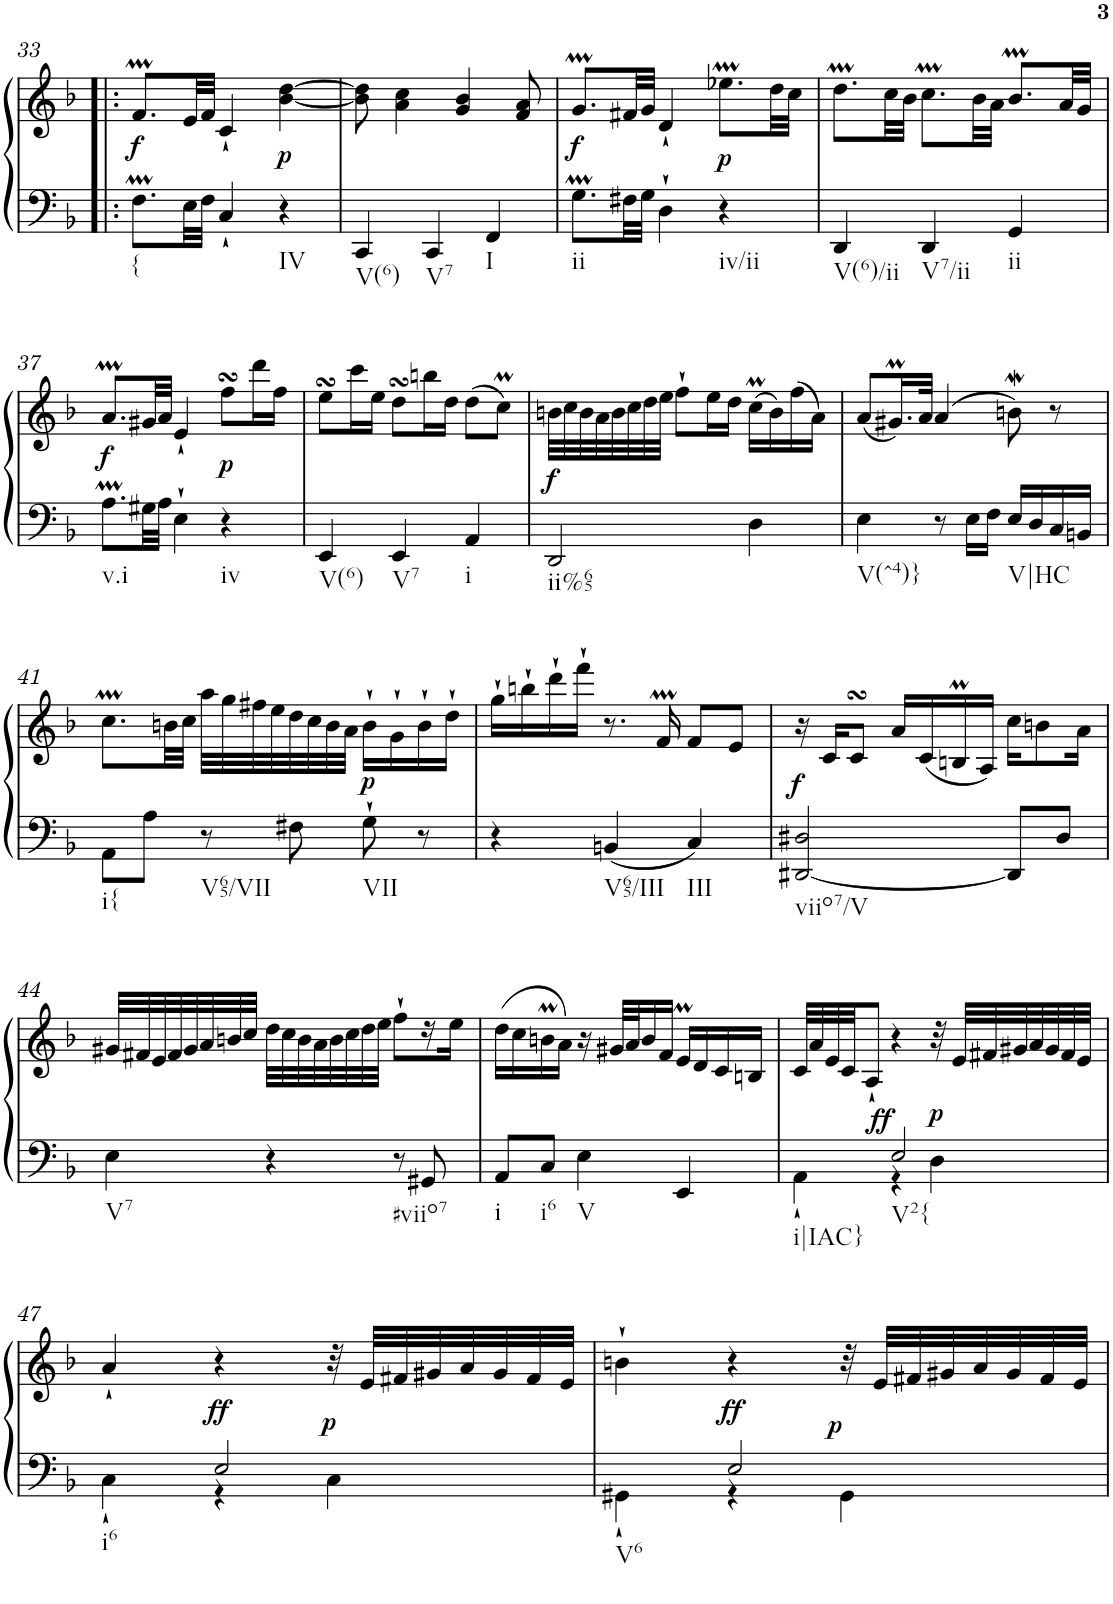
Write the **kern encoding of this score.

**kern	**kern	**dynam
*part1	*part1	*part1
*staff2	*staff1	*staff1/2
*I"Harpsichord	*	*
*I'Hch.	*	*
!!LO:PB:g=z
*clefF4	*clefG2	*
*k[b-]	*k[b-]	*
*F:	*F:	*
*M3/4	*M3/4	*
=33!|:	=33!|:	=33!|:
!LO:TX:b:t={	!	!
!	!	!LO:DY:b
8.FM\L	8.fM/L	f
32E\LL	32e/LL	.
32F\JJJ	32f/JJJ	.
4C`/	4c`/	.
!LO:TX:b:t=IV	!	!
!	!	!LO:DY:b
4r	[4b-\ [4dd\	p
=34	=34	=34
!LO:TX:b:t=V(6)	!	!
4CC/	8b-\] 8dd\]	.
.	4a\ 4cc\	.
!LO:TX:b:t=V7	!	!
4CC/	.	.
.	4g/ 4b-/	.
!LO:TX:b:t=I	!	!
4FF/	.	.
.	8f/ 8a/	.
=35	=35	=35
!LO:TX:b:t=ii	!	!
!	!	!LO:DY:b
8.GM\L	8.gM/L	f
32F#X\LL	32f#X/LL	.
32G\JJJ	32g/JJJ	.
4D`\	4d`/	.
!LO:TX:b:t=iv/ii	!	!
!	!	!LO:DY:a=2
4r	8.ee-XM\L	p
.	32dd\LL	.
.	32cc\JJJ	.
=36	=36	=36
!LO:TX:b:t=V(6)/ii	!	!
4DD/	8.ddM\L	.
.	32cc\LL	.
.	32b-\JJJ	.
!LO:TX:b:t=V7/ii	!	!
4DD/	8.ccM\L	.
.	32b-\LL	.
.	32a\JJJ	.
!LO:TX:b:t=ii	!	!
4GG/	8.b-M/L	.
.	32a/LL	.
.	32g/JJJ	.
!!LO:LB:g=z
=37	=37	=37
!LO:TX:b:t=v.i	!	!
!	!	!LO:DY:b
8.Am\L	8.am/L	f
32G#X\LL	32g#X/LL	.
32A\JJJ	32a/JJJ	.
4E`\	4e`/	.
!LO:TX:b:t=iv	!	!
!	!	!LO:DY:b
4r	8ffsSSs\L	p
.	16ddd\L	.
.	16ff\JJ	.
=38	=38	=38
!LO:TX:b:t=V(6)	!	!
4EE/	8eesSsS\L	.
.	16ccc\L	.
.	16ee\JJ	.
!LO:TX:b:t=V7	!	!
4EE/	8ddsSSS\L	.
.	16bbn\L	.
.	16dd\JJ	.
!LO:TX:b:t=i	!	!
4AA/	(>8dd\L	.
.	8ccM\J)	.
=39	=39	=39
!LO:TX:b:t=ii%65	!	!
!	!	!LO:DY:b
2DD/	32bn\LLL	f
.	32cc\	.
.	32b\	.
.	32a\	.
.	32b\	.
.	32cc\	.
.	32dd\	.
.	32ee\JJJ	.
.	8ff`\L	.
.	16ee\L	.
.	16dd\JJ	.
4D\	(>16ccM\LL	.
.	16b\)	.
.	(>16ff\	.
.	16a\JJ)	.
=40	=40	=40
!LO:TX:b:t=V(^4)}	!	!
4E\	(<8a/L	.
.	16.g#Xm/L)	.
.	32a/JJk	.
8r	(4a/	.
16E\LL	.	.
16F\JJ	.	.
!LO:TX:b:t=V|HC	!	!
16E/LL	8bnW\)	.
16D/	.	.
16C/	8r	.
16BBn/JJ	.	.
!!LO:LB:g=z
=41	=41	=41
!LO:TX:b:t=i{	!	!
8AA\L	8.ccM\L	.
8A\J	.	.
.	32bn\LL	.
.	32cc\JJJ	.
!LO:TX:b:t=V65/VII	!	!
8r	32aa\LLL	.
.	32gg\	.
.	32ff#X\	.
.	32ee\	.
8F#X\	32dd\	.
.	32cc\	.
.	32b\	.
.	32a\JJJ	.
!LO:TX:b:t=VII	!	!
!	!	!LO:DY:b
8G`\	16b`\LL	p
.	16g`\	.
8r	16b`\	.
.	16dd`\JJ	.
=42	=42	=42
4r	16gg`\LL	.
.	16bbn`\	.
.	16ddd`\	.
.	16fff`\JJ	.
!LO:TX:b:t=V65/III	!	!
4BBn/	8.r	.
.	16fM/	.
!LO:TX:b:t=III	!	!
4C/	8f/L	.
.	8e/J	.
=43	=43	=43
!LO:TX:b:t=viio7/V	!	!
!	!	!LO:DY:b
[2DD#X/ 2D#X/	16r	f
.	16c/KL	.
.	8csSSS/J	.
.	16a/LL	.
.	(<16c/	.
.	16Bnm/	.
.	16A/JJ)	.
8DD#/L]	16cc\KL	.
.	8bn\	.
8D#/J	.	.
.	16a\Jk	.
!!LO:LB:g=z
=44	=44	=44
!LO:TX:b:t=V7	!	!
4E\	32g#X/LLL	.
.	32f#X/	.
.	32e/	.
.	32f#/	.
.	32g#/	.
.	32a/	.
.	32bn/	.
.	32cc/JJJ	.
4r	32dd\LLL	.
.	32cc\	.
.	32b\	.
.	32a\	.
.	32b\	.
.	32cc\	.
.	32dd\	.
.	32ee\JJJ	.
!LO:TX:b:t=#viio7	!	!
8r	8ff`\L	.
8GG#X/	16r	.
.	16ee\JJ	.
=45	=45	=45
!LO:TX:b:t=i	!	!
8AA/L	(>16dd\LL	.
.	16cc\	.
!LO:TX:b:t=i6	!	!
8C/J	16bnm\	.
.	16a\JJ)	.
!LO:TX:b:t=V	!	!
4E\	16r	.
.	32g#X/LLL	.
.	32a/J	.
.	16b/	.
.	16f/JJ	.
4EE/	16em/LL	.
.	16d/	.
.	16c/	.
.	16Bn/JJ	.
=46	=46	=46
*^	*	*
!LO:TX:b:t=i|IAC}	!	!	!
4ryy	4AA`\	32c/LLL	.
.	.	32a/	.
.	.	32e/	.
.	.	32c/JJ	.
.	.	8A`/J	.
!LO:TX:b:t=V2{	!	!	!
2E/	4r	4r	.
!	!	!	!LO:DY:a=2
!	!	!	!LO:DY:n=1:b
.	4D\	32r	p ff
.	.	32e/LLL	.
.	.	32f#X/	.
.	.	32g#X/	.
.	.	32a/	.
.	.	32g#/	.
.	.	32f#/	.
.	.	32e/JJJ	.
!!LO:LB:g=z
=47	=47	=47	=47
!LO:TX:b:t=i6	!	!	!
4ryy	4C`\	4a`/	.
!	!	!	!LO:DY:b
2E/	4r	4r	ff
!	!	!	!LO:DY:b
.	4C\	32r	p
.	.	32e/LLL	.
.	.	32f#X/	.
.	.	32g#X/	.
.	.	32a/	.
.	.	32g#/	.
.	.	32f#/	.
.	.	32e/JJJ	.
=48	=48	=48	=48
!LO:TX:b:t=V6	!	!	!
4ryy	4GG#X`\	4bn`\	.
!	!	!	!LO:DY:b
2E/	4r	4r	ff
!	!	!	!LO:DY:b
.	4GG#\	32r	p
.	.	32e/LLL	.
.	.	32f#X/	.
.	.	32g#X/	.
.	.	32a/	.
.	.	32g#/	.
.	.	32f#/	.
.	.	32e/JJJ	.
*v	*v	*	*
=	=	=
*-	*-	*-
